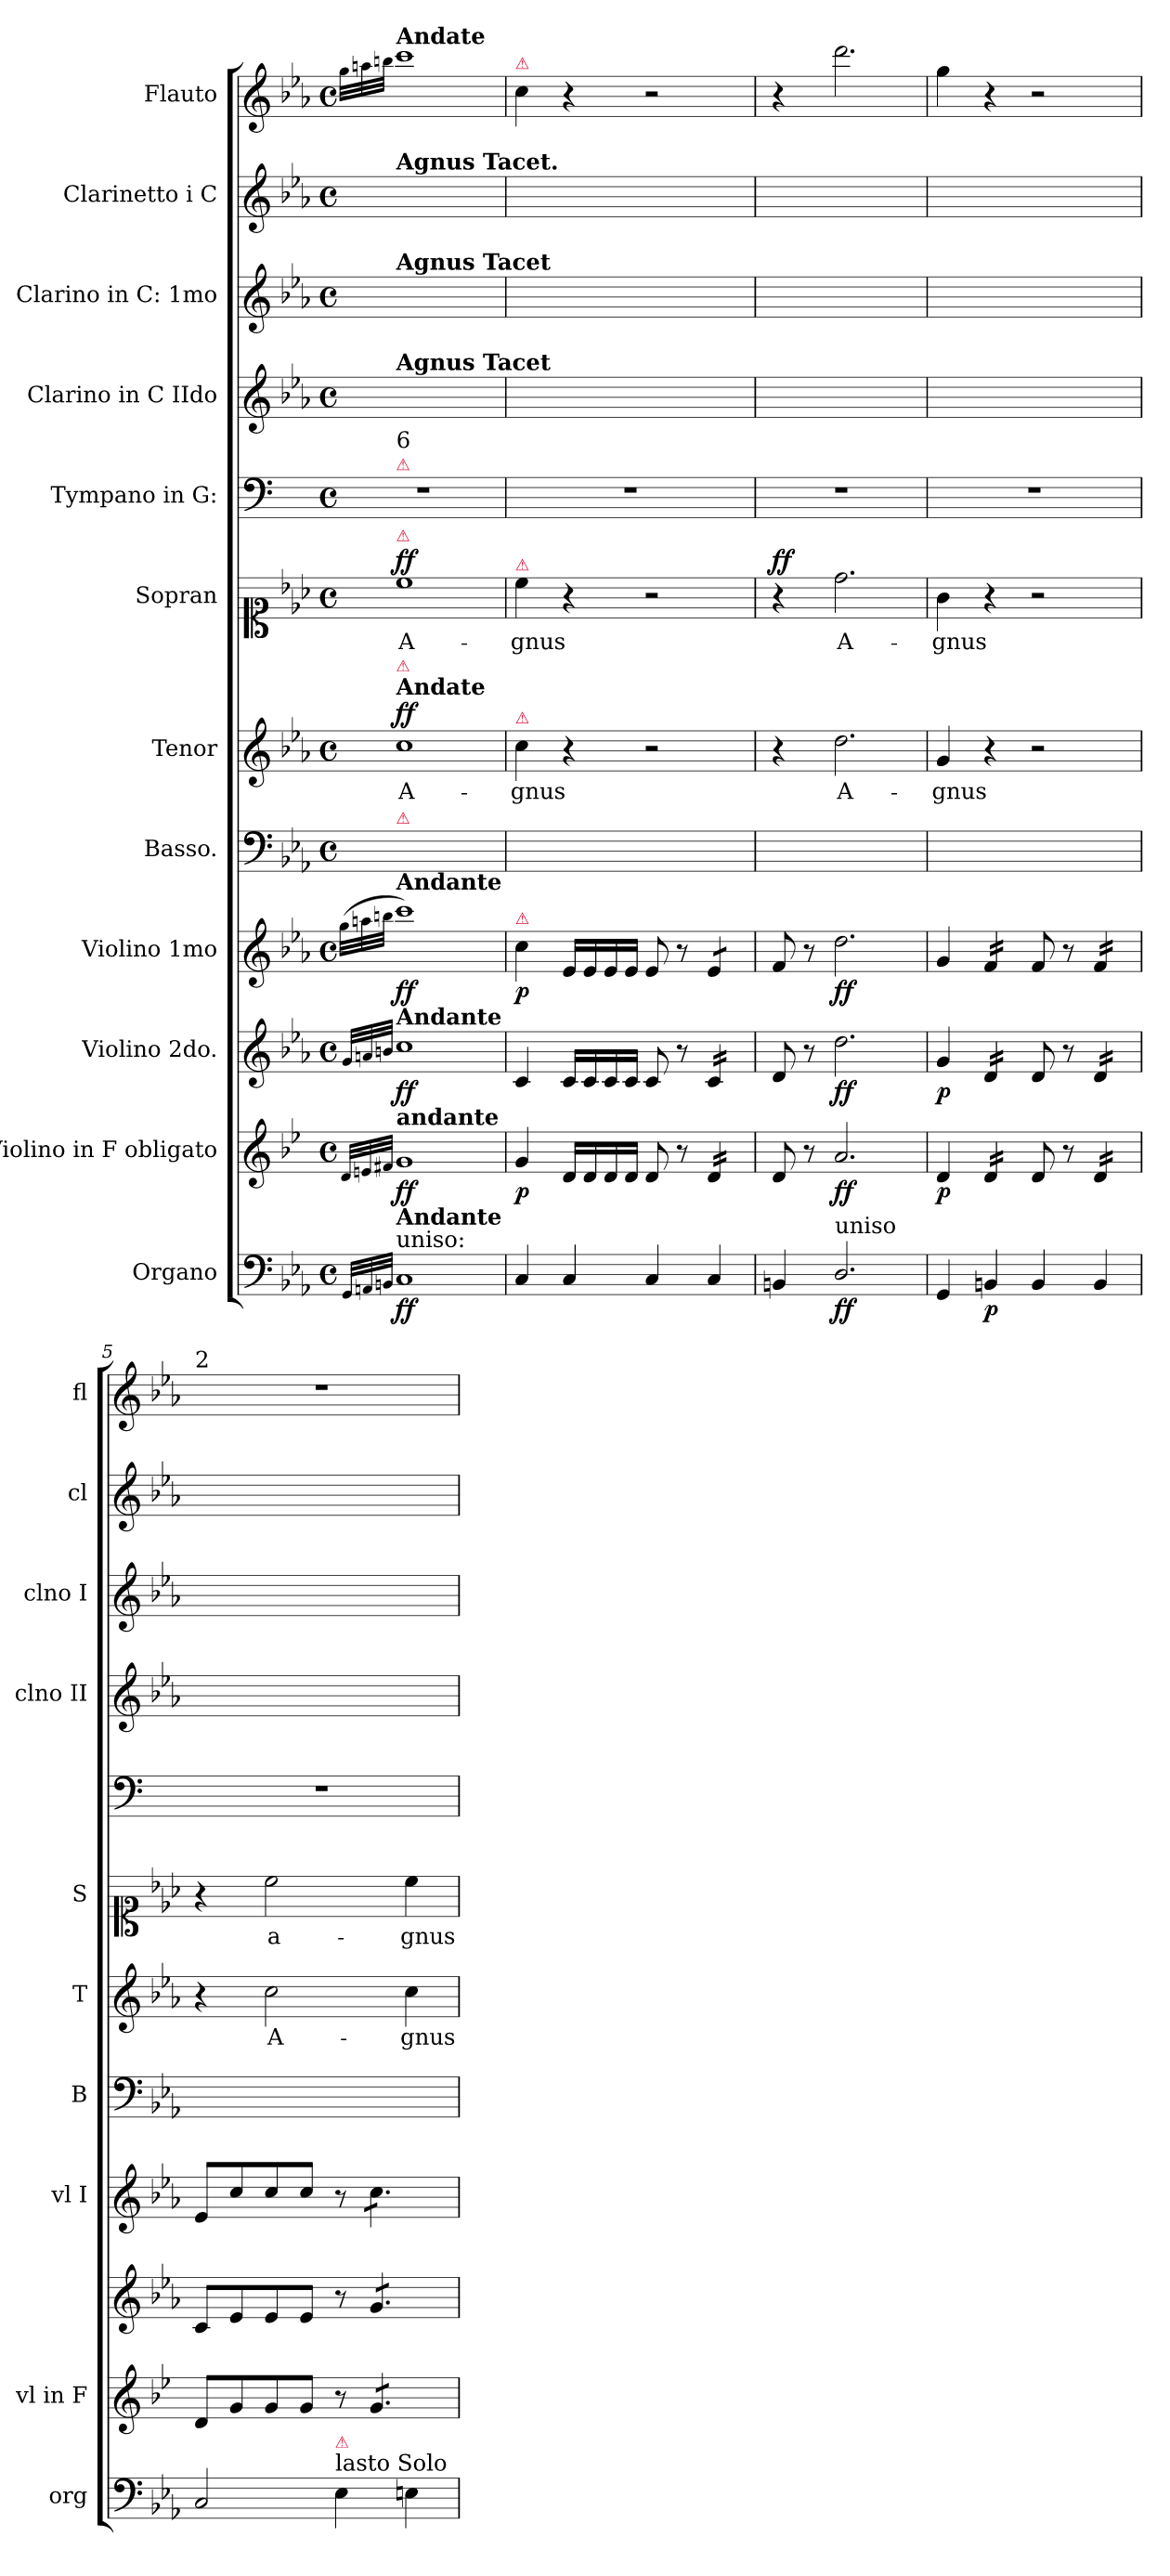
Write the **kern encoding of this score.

**kern	**dynam	**kern	**dynam	**kern	**dynam	**kern	**dynam	**kern	**kern	**text	**dynam	**kern	**text	**dynam	**kern	**kern	**kern	**kern	**kern
*part12	*part12	*part11	*part11	*part10	*part10	*part9	*part9	*part8	*part7	*part7	*part7	*part6	*part6	*part6	*part5	*part4	*part3	*part2	*part1
*staff12	*staff12	*staff11	*staff11	*staff10	*staff10	*staff9	*staff9	*staff8	*staff7	*staff7	*staff7	*staff6	*staff6	*staff6	*staff5	*staff4	*staff3	*staff2	*staff1
*I"Organo	*	*I"Violino in F obligato	*	*I"Violino 2do.	*	*I"Violino 1mo	*	*I"Basso.	*I"Tenor	*	*	*I"Sopran	*	*	*I"Tympano in G:	*I"Clarino in C IIdo	*I"Clarino in C: 1mo	*I"Clarinetto i C	*I"Flauto
*I'org	*	*I'vl in F	*	*	*	*I'vl I	*	*I'B	*I'T	*	*	*I'S	*	*	*	*I'clno II	*I'clno I	*I'cl	*I'fl
*clefF4	*	*clefG2	*	*clefG2	*	*clefG2	*	*clefF4	*clefG2	*	*	*clefC1	*	*	*clefF4	*clefG2	*clefG2	*clefG2	*clefG2
*	*	*ITrd4c7	*	*	*	*	*	*	*	*	*	*	*	*	*	*	*	*	*
*k[b-e-a-]	*	*k[b-e-a-]	*	*k[b-e-a-]	*	*k[b-e-a-]	*	*k[b-e-a-]	*k[b-e-a-]	*	*	*k[b-e-a-]	*	*	*k[]	*k[b-e-a-]	*k[b-e-a-]	*k[b-e-a-]	*k[b-e-a-]
*c:	*	*c:	*	*c:	*	*c:	*	*c:	*c:	*	*	*c:	*	*	*	*c:	*c:	*c:	*c:
*M4/4	*	*M4/4	*	*M4/4	*	*M4/4	*	*M4/4	*M4/4	*	*	*M4/4	*	*	*M4/4	*M4/4	*M4/4	*M4/4	*M4/4
*met(c)	*	*met(c)	*	*met(c)	*	*met(c)	*	*met(c)	*met(c)	*	*	*met(c)	*	*	*met(c)	*met(c)	*met(c)	*met(c)	*met(c)
=1	=1	=1	=1	=1	=1	=1	=1	=1	=1	=1	=1	=1	=1	=1	=1	=1	=1	=1	=1
32qqGG/LLL	.	32qqG/LLL	.	32qqg/LLL	.	(32qqgg\LLL	.	.	.	.	.	.	.	.	.	.	.	.	32qqgg\LLL
32qqAAn/	.	32qqAn/	.	32qqan/	.	32qqaan\	.	.	.	.	.	.	.	.	.	.	.	.	32qqaan\
32qqBBn/JJJ	.	32qqBn/JJJ	.	32qqbn/JJJ	.	32qqbbn\JJJ	.	.	.	.	.	.	.	.	.	.	.	.	32qqbbn\JJJ
!	!	!	!	!	!	!	!	!	!	!	!	!	!	!	!	!	!	!	!LO:TX:a:B:t=Andate
!	!	!	!	!	!	!	!	!	!	!	!	!	!	!	!	!	!	!LO:TX:a:B:t=Agnus Tacet.	!
!	!	!	!	!	!	!	!	!	!	!	!	!	!	!	!	!	!LO:TX:a:B:t=Agnus Tacet	!	!
!	!	!	!	!	!	!	!	!	!	!	!	!	!	!	!	!LO:TX:a:B:t=Agnus Tacet	!	!	!
!	!	!	!	!	!	!	!	!	!	!	!	!	!	!	!LO:TX:a:color=crimson:t=⚠	!	!	!	!
!	!	!	!	!	!	!	!	!	!	!	!	!	!	!	!LO:TX:a:t=6	!	!	!	!
!	!	!	!	!	!	!	!	!	!	!	!	!LO:TX:a:color=crimson:t=⚠	!	!	!	!	!	!	!
!	!	!	!	!	!	!	!	!	!LO:TX:a:B:t=Andate	!	!	!	!	!	!	!	!	!	!
!	!	!	!	!	!	!	!	!	!LO:TX:a:color=crimson:t=⚠	!	!	!	!	!	!	!	!	!	!
!	!	!	!	!	!	!	!	!LO:TX:a:color=crimson:t=⚠	!	!	!	!	!	!	!	!	!	!	!
!	!	!	!	!	!	!LO:TX:a:B:t=Andante	!	!	!	!	!	!	!	!	!	!	!	!	!
!	!	!	!	!LO:TX:a:B:t=Andante	!	!	!	!	!	!	!	!	!	!	!	!	!	!	!
!	!	!LO:TX:a:B:t=andante	!	!	!	!	!	!	!	!	!	!	!	!	!	!	!	!	!
!LO:TX:a:t=uniso&colon;	!	!	!	!	!	!	!	!	!	!	!	!	!	!	!	!	!	!	!
!LO:TX:a:B:t=Andante	!	!	!	!	!	!	!	!	!	!	!	!	!	!	!	!	!	!	!
!	!	!	!	!	!	!	!	!	!	!	!LO:DY:b	!	!	!LO:DY:b	!	!	!	!	!
1C	ff	1c	ff	1cc	ff	1ccc)	ff	1ryy	1cc	A-	ff	1cc	A-	ff	1r	1ryy	1ryy	1ryy	1ccc
=2	=2	=2	=2	=2	=2	=2	=2	=2	=2	=2	=2	=2	=2	=2	=2	=2	=2	=2	=2
!	!	!	!	!	!	!	!	!	!	!	!	!	!	!	!	!	!	!	!LO:TX:a:color=crimson:t=⚠
!	!	!	!	!	!	!	!	!	!	!	!	!LO:TX:a:color=crimson:t=⚠	!	!	!	!	!	!	!
!	!	!	!	!	!	!	!	!	!LO:TX:a:color=crimson:t=⚠	!	!	!	!	!	!	!	!	!	!
!	!	!	!	!	!	!LO:TX:a:color=crimson:t=⚠	!	!	!	!	!	!	!	!	!	!	!	!	!
4C/	.	4c/	p	4c/	.	4cc\	p	1ryy	4cc\	-gnus	.	4cc\	-gnus	.	1r	1ryy	1ryy	1ryy	4cc\
4C/	.	16G/LL	.	16c/LL	.	16e-/LL	.	.	4r	.	.	4r	.	.	.	.	.	.	4r
.	.	16G/	.	16c/	.	16e-/	.	.	.	.	.	.	.	.	.	.	.	.	.
.	.	16G/	.	16c/	.	16e-/	.	.	.	.	.	.	.	.	.	.	.	.	.
.	.	16G/JJ	.	16c/JJ	.	16e-/JJ	.	.	.	.	.	.	.	.	.	.	.	.	.
4C/	.	8G/	.	8c/	.	8e-/	.	.	2r	.	.	2r	.	.	.	.	.	.	2r
.	.	8r	.	8r	.	8r	.	.	.	.	.	.	.	.	.	.	.	.	.
!	!	!	!	!	!	!LO:TX:a:color=crimson:t=⚠	!	!	!	!	!	!	!	!	!	!	!	!	!
*	*	*tremolo	*	*	*	*	*	*	*	*	*	*	*	*	*	*	*	*	*
*	*	*	*	*tremolo	*	*	*	*	*	*	*	*	*	*	*	*	*	*	*
*	*	*	*	*	*	*tremolo	*	*	*	*	*	*	*	*	*	*	*	*	*
4C/	.	16G/LL	.	16c/LL	.	8e-/L	.	.	.	.	.	.	.	.	.	.	.	.	.
.	.	16G/	.	16c/	.	.	.	.	.	.	.	.	.	.	.	.	.	.	.
.	.	16G/	.	16c/	.	8e-/J	.	.	.	.	.	.	.	.	.	.	.	.	.
*	*	*	*	*	*	*Xtremolo	*	*	*	*	*	*	*	*	*	*	*	*	*
.	.	16G/JJ	.	16c/JJ	.	.	.	.	.	.	.	.	.	.	.	.	.	.	.
*	*	*	*	*Xtremolo	*	*	*	*	*	*	*	*	*	*	*	*	*	*	*
*	*	*Xtremolo	*	*	*	*	*	*	*	*	*	*	*	*	*	*	*	*	*
=3	=3	=3	=3	=3	=3	=3	=3	=3	=3	=3	=3	=3	=3	=3	=3	=3	=3	=3	=3
!	!	!	!	!	!	!	!	!	!	!	!	!	!	!LO:DY:a	!	!	!	!	!
4BBn/	.	8G/	.	8d/	.	8f/	.	1ryy	4r	.	.	4r	.	ff	1r	1ryy	1ryy	1ryy	4r
.	.	8r	.	8r	.	8r	.	.	.	.	.	.	.	.	.	.	.	.	.
!LO:TX:a:t=uniso	!	!	!	!	!	!	!	!	!	!	!	!	!	!	!	!	!	!	!
2.D/	ff	2.d/	ff	2.dd\	ff	2.dd\	ff	.	2.dd\	A-	.	2.dd\	A-	.	.	.	.	.	2.ddd\
=4	=4	=4	=4	=4	=4	=4	=4	=4	=4	=4	=4	=4	=4	=4	=4	=4	=4	=4	=4
4GG/	.	4G/	p	4g/	p	4g/	.	1ryy	4g/	-gnus	.	4g\	-gnus	.	1r	1ryy	1ryy	1ryy	4gg\
*	*	*tremolo	*	*	*	*	*	*	*	*	*	*	*	*	*	*	*	*	*
*	*	*	*	*tremolo	*	*	*	*	*	*	*	*	*	*	*	*	*	*	*
*	*	*	*	*	*	*tremolo	*	*	*	*	*	*	*	*	*	*	*	*	*
4BBn/	p	16G/LL	.	16d/LL	.	16f/LL	.	.	4r	.	.	4r	.	.	.	.	.	.	4r
.	.	16G/	.	16d/	.	16f/	.	.	.	.	.	.	.	.	.	.	.	.	.
.	.	16G/	.	16d/	.	16f/	.	.	.	.	.	.	.	.	.	.	.	.	.
.	.	16G/JJ	.	16d/JJ	.	16f/JJ	.	.	.	.	.	.	.	.	.	.	.	.	.
*	*	*	*	*	*	*Xtremolo	*	*	*	*	*	*	*	*	*	*	*	*	*
*	*	*	*	*Xtremolo	*	*	*	*	*	*	*	*	*	*	*	*	*	*	*
*	*	*Xtremolo	*	*	*	*	*	*	*	*	*	*	*	*	*	*	*	*	*
4BB/	.	8G/	.	8d/	.	8f/	.	.	2r	.	.	2r	.	.	.	.	.	.	2r
.	.	8r	.	8r	.	8r	.	.	.	.	.	.	.	.	.	.	.	.	.
*	*	*tremolo	*	*	*	*	*	*	*	*	*	*	*	*	*	*	*	*	*
*	*	*	*	*tremolo	*	*	*	*	*	*	*	*	*	*	*	*	*	*	*
*	*	*	*	*	*	*tremolo	*	*	*	*	*	*	*	*	*	*	*	*	*
4BB/	.	16G/LL	.	16d/LL	.	16f/LL	.	.	.	.	.	.	.	.	.	.	.	.	.
.	.	16G/	.	16d/	.	16f/	.	.	.	.	.	.	.	.	.	.	.	.	.
.	.	16G/	.	16d/	.	16f/	.	.	.	.	.	.	.	.	.	.	.	.	.
.	.	16G/JJ	.	16d/JJ	.	16f/JJ	.	.	.	.	.	.	.	.	.	.	.	.	.
*	*	*	*	*	*	*Xtremolo	*	*	*	*	*	*	*	*	*	*	*	*	*
*	*	*	*	*Xtremolo	*	*	*	*	*	*	*	*	*	*	*	*	*	*	*
*	*	*Xtremolo	*	*	*	*	*	*	*	*	*	*	*	*	*	*	*	*	*
=5	=5	=5	=5	=5	=5	=5	=5	=5	=5	=5	=5	=5	=5	=5	=5	=5	=5	=5	=5
!	!	!	!	!	!	!	!	!	!	!	!	!	!	!	!	!	!	!	!LO:TX:a:t=2
2C/	.	8G/L	.	8c/L	.	8e-/L	.	1ryy	4r	.	.	4r	.	.	1r	1ryy	1ryy	1ryy	1r
.	.	8c/	.	8e-/	.	8cc/	.	.	.	.	.	.	.	.	.	.	.	.	.
.	.	8c/	.	8e-/	.	8cc/	.	.	2cc\	A-	.	2cc\	a-	.	.	.	.	.	.
.	.	8c/J	.	8e-/J	.	8cc/J	.	.	.	.	.	.	.	.	.	.	.	.	.
!LO:TX:a:t=lasto Solo	!	!	!	!	!	!	!	!	!	!	!	!	!	!	!	!	!	!	!
!LO:TX:a:color=crimson:t=⚠	!	!	!	!	!	!	!	!	!	!	!	!	!	!	!	!	!	!	!
4E-\	.	8r	.	8r	.	8r	.	.	.	.	.	.	.	.	.	.	.	.	.
*	*	*tremolo	*	*	*	*	*	*	*	*	*	*	*	*	*	*	*	*	*
*	*	*	*	*tremolo	*	*	*	*	*	*	*	*	*	*	*	*	*	*	*
*	*	*	*	*	*	*tremolo	*	*	*	*	*	*	*	*	*	*	*	*	*
.	.	8c/L	.	8g/L	.	8cc\L	.	.	.	.	.	.	.	.	.	.	.	.	.
4En\	.	8c/	.	8g/	.	8cc\	.	.	4cc\	-gnus	.	4cc\	-gnus	.	.	.	.	.	.
.	.	8c/J	.	8g/J	.	8cc\J	.	.	.	.	.	.	.	.	.	.	.	.	.
*	*	*	*	*	*	*Xtremolo	*	*	*	*	*	*	*	*	*	*	*	*	*
*	*	*	*	*Xtremolo	*	*	*	*	*	*	*	*	*	*	*	*	*	*	*
*	*	*Xtremolo	*	*	*	*	*	*	*	*	*	*	*	*	*	*	*	*	*
=	=	=	=	=	=	=	=	=	=	=	=	=	=	=	=	=	=	=	=
*-	*-	*-	*-	*-	*-	*-	*-	*-	*-	*-	*-	*-	*-	*-	*-	*-	*-	*-	*-
